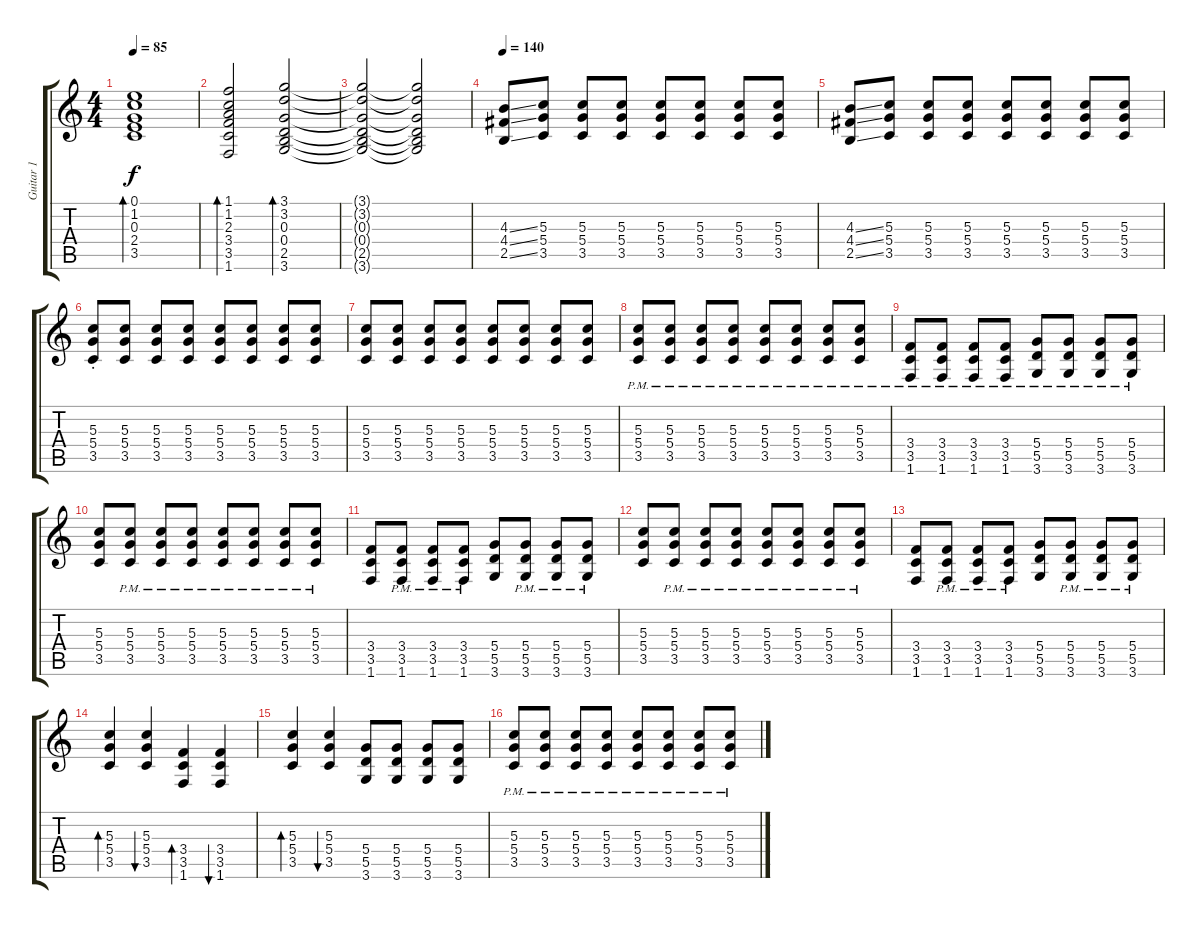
\track ("Guitar 1" "Guitar 1") {instrument distortionguitar}
\staff {score tabs}
\tuning (E4 B3 G3 D3 A2 E2) {hide}
\ts (4 4)
\tempo 85
\clef g2
\ks c
(0.1 1.2 0.3 2.4 3.5).1{bd 480 dy f instrument electricguitarclean} |
(1.1 1.2 2.3 3.4 3.5 1.6).2{bd 480} (3.1 3.2 0.3 0.4 2.5 3.6).2{bd 480} |
(3.1{t} 3.2{t} 0.3{t} 0.4{t} 2.5{t} 3.6{t}).2 (3.1{t} 3.2{t} 0.3{t} 0.4{t} 2.5{t} 3.6{t}).2 |
\tempo 140
(4.3{ss} 4.4{ss} 2.5{ss}).8{instrument distortionguitar} (5.3 5.4 3.5).8 (5.3 5.4 3.5).8 (5.3 5.4 3.5).8 (5.3 5.4 3.5).8 (5.3 5.4 3.5).8 (5.3 5.4 3.5).8 (5.3 5.4 3.5).8 |
(4.3{ss} 4.4{ss} 2.5{ss}).8 (5.3 5.4 3.5).8 (5.3 5.4 3.5).8 (5.3 5.4 3.5).8 (5.3 5.4 3.5).8 (5.3 5.4 3.5).8 (5.3 5.4 3.5).8 (5.3 5.4 3.5).8 |
(5.3 5.4 3.5{st}).8 (5.3 5.4 3.5).8 (5.3 5.4 3.5).8 (5.3 5.4 3.5).8 (5.3 5.4 3.5).8 (5.3 5.4 3.5).8 (5.3 5.4 3.5).8 (5.3 5.4 3.5).8 |
(5.3 5.4 3.5).8 (5.3 5.4 3.5).8 (5.3 5.4 3.5).8 (5.3 5.4 3.5).8 (5.3 5.4 3.5).8 (5.3 5.4 3.5).8 (5.3 5.4 3.5).8 (5.3 5.4 3.5).8 |
(5.3{pm} 5.4{pm} 3.5{pm}).8 (5.3{pm} 5.4{pm} 3.5{pm}).8 (5.3{pm} 5.4{pm} 3.5{pm}).8 (5.3{pm} 5.4{pm} 3.5{pm}).8 (5.3{pm} 5.4{pm} 3.5{pm}).8 (5.3{pm} 5.4{pm} 3.5{pm}).8 (5.3{pm} 5.4{pm} 3.5{pm}).8 (5.3{pm} 5.4{pm} 3.5{pm}).8 |
(3.4{pm} 3.5{pm} 1.6{pm}).8 (3.4{pm} 3.5{pm} 1.6{pm}).8 (3.4{pm} 3.5{pm} 1.6{pm}).8 (3.4{pm} 3.5{pm} 1.6{pm}).8 (5.4{pm} 5.5{pm} 3.6{pm}).8 (5.4{pm} 5.5{pm} 3.6{pm}).8 (5.4{pm} 5.5{pm} 3.6{pm}).8 (5.4{pm} 5.5{pm} 3.6{pm}).8 |
(5.3 5.4 3.5).8 (5.3{pm} 5.4{pm} 3.5{pm}).8 (5.3{pm} 5.4{pm} 3.5{pm}).8 (5.3{pm} 5.4{pm} 3.5{pm}).8 (5.3{pm} 5.4{pm} 3.5{pm}).8 (5.3{pm} 5.4{pm} 3.5{pm}).8 (5.3{pm} 5.4{pm} 3.5{pm}).8 (5.3{pm} 5.4{pm} 3.5{pm}).8 |
(3.4 3.5 1.6).8 (3.4{pm} 3.5{pm} 1.6{pm}).8 (3.4{pm} 3.5{pm} 1.6{pm}).8 (3.4{pm} 3.5{pm} 1.6{pm}).8 (5.4 5.5 3.6).8 (5.4{pm} 5.5{pm} 3.6{pm}).8 (5.4{pm} 5.5{pm} 3.6{pm}).8 (5.4{pm} 5.5{pm} 3.6{pm}).8 |
(5.3 5.4 3.5).8 (5.3{pm} 5.4{pm} 3.5{pm}).8 (5.3{pm} 5.4{pm} 3.5{pm}).8 (5.3{pm} 5.4{pm} 3.5{pm}).8 (5.3{pm} 5.4{pm} 3.5{pm}).8 (5.3{pm} 5.4{pm} 3.5{pm}).8 (5.3{pm} 5.4{pm} 3.5{pm}).8 (5.3{pm} 5.4{pm} 3.5{pm}).8 |
(3.4 3.5 1.6).8 (3.4{pm} 3.5{pm} 1.6{pm}).8 (3.4{pm} 3.5{pm} 1.6{pm}).8 (3.4{pm} 3.5{pm} 1.6{pm}).8 (5.4 5.5 3.6).8 (5.4{pm} 5.5{pm} 3.6{pm}).8 (5.4{pm} 5.5{pm} 3.6{pm}).8 (5.4{pm} 5.5{pm} 3.6{pm}).8 |
(5.3 5.4 3.5).4{bd 120} (5.3 5.4 3.5).4{bu 120} (3.4 3.5 1.6).4{bd 120} (3.4 3.5 1.6).4{bu 120} |
(5.3 5.4 3.5).4{bd 120} (5.3 5.4 3.5).4{bu 120} (5.4 5.5 3.6).8 (5.4 5.5 3.6).8 (5.4 5.5 3.6).8 (5.4 5.5 3.6).8 |
(5.3{pm} 5.4{pm} 3.5{pm}).8 (5.3{pm} 5.4{pm} 3.5{pm}).8 (5.3{pm} 5.4{pm} 3.5{pm}).8 (5.3{pm} 5.4{pm} 3.5{pm}).8 (5.3{pm} 5.4{pm} 3.5{pm}).8 (5.3{pm} 5.4{pm} 3.5{pm}).8 (5.3{pm} 5.4{pm} 3.5{pm}).8 (5.3{pm} 5.4{pm} 3.5{pm}).8
